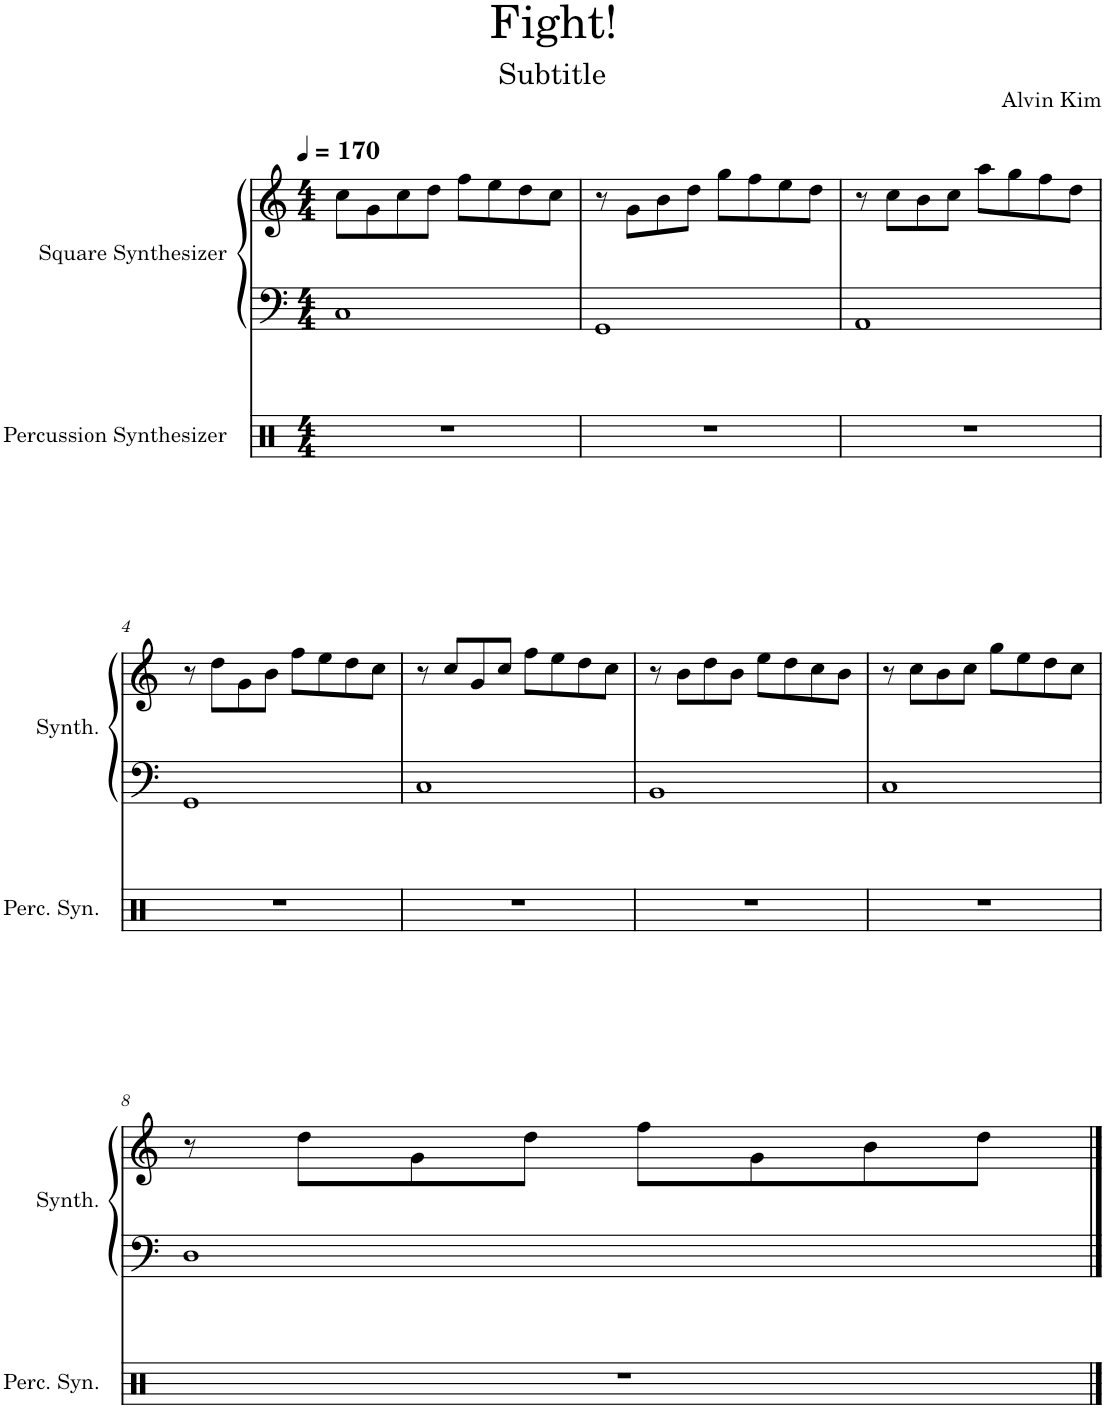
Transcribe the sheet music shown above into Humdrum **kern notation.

**kern	**kern	**kern
*part2	*part1	*part1
*staff3	*staff2	*staff1
*I"Percussion Synthesizer	*I"Square Synthesizer	*
*I'Perc. Syn.	*I'Synth.	*
*clefX	*clefF4	*clefG2
*k[]	*k[]	*k[]
*M4/4	*M4/4	*M4/4
*MM170	*MM170	*MM170
=1	=1	=1
1r	1C	8cc\L
.	.	8g\
.	.	8cc\
.	.	8dd\J
.	.	8ff\L
.	.	8ee\
.	.	8dd\
.	.	8cc\J
=2	=2	=2
1r	1GG	8r
.	.	8g\L
.	.	8b\
.	.	8dd\J
.	.	8gg\L
.	.	8ff\
.	.	8ee\
.	.	8dd\J
=3	=3	=3
1r	1AA	8r
.	.	8cc\L
.	.	8b\
.	.	8cc\J
.	.	8aa\L
.	.	8gg\
.	.	8ff\
.	.	8dd\J
!!LO:LB:g=z
=4	=4	=4
1r	1GG	8r
.	.	8dd\L
.	.	8g\
.	.	8b\J
.	.	8ff\L
.	.	8ee\
.	.	8dd\
.	.	8cc\J
=5	=5	=5
1r	1C	8r
.	.	8cc/L
.	.	8g/
.	.	8cc/J
.	.	8ff\L
.	.	8ee\
.	.	8dd\
.	.	8cc\J
=6	=6	=6
1r	1BB	8r
.	.	8b\L
.	.	8dd\
.	.	8b\J
.	.	8ee\L
.	.	8dd\
.	.	8cc\
.	.	8b\J
=7	=7	=7
1r	1C	8r
.	.	8cc\L
.	.	8b\
.	.	8cc\J
.	.	8gg\L
.	.	8ee\
.	.	8dd\
.	.	8cc\J
!!LO:LB:g=z
=8	=8	=8
1r	1D	8r
.	.	8dd\L
.	.	8g\
.	.	8dd\J
.	.	8ff\L
.	.	8g\
.	.	8b\
.	.	8dd\J
==	==	==
*-	*-	*-
